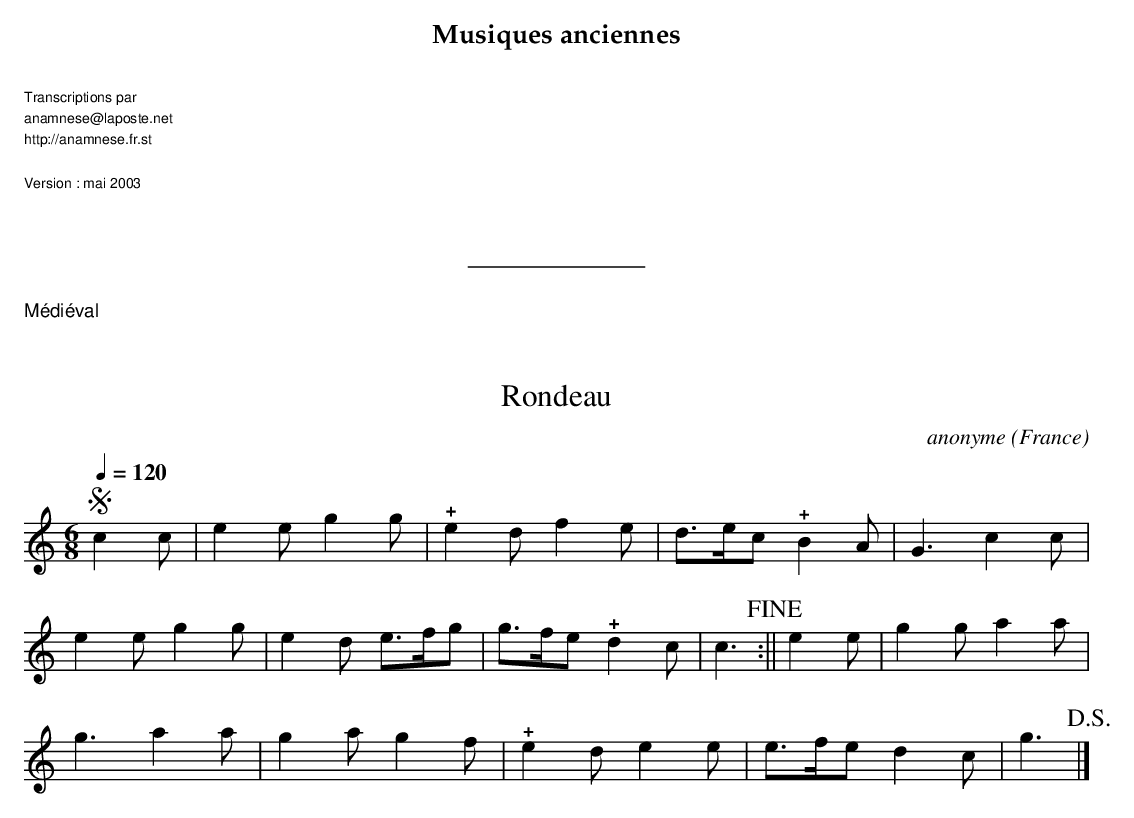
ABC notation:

X:1
T:Rondeau
C:anonyme
O:France
M:6/8
L:1/4
Q:1/4=120
K:C
!segno!cc/ | ee/gg/ | !+!ed/fe/ | d/>e/c/ !+!BA/ | G3/ cc/ |
ee/gg/ | ed/ e/>f/g/ | g/>f/e/ !+!dc/ | c3/ !fine! :|| ee/ | gg/aa/ |
g3/aa/ | ga/gf/ | !+!ed/ee/ | e/>f/e/dc/ | g3/ !D.S.! |]
